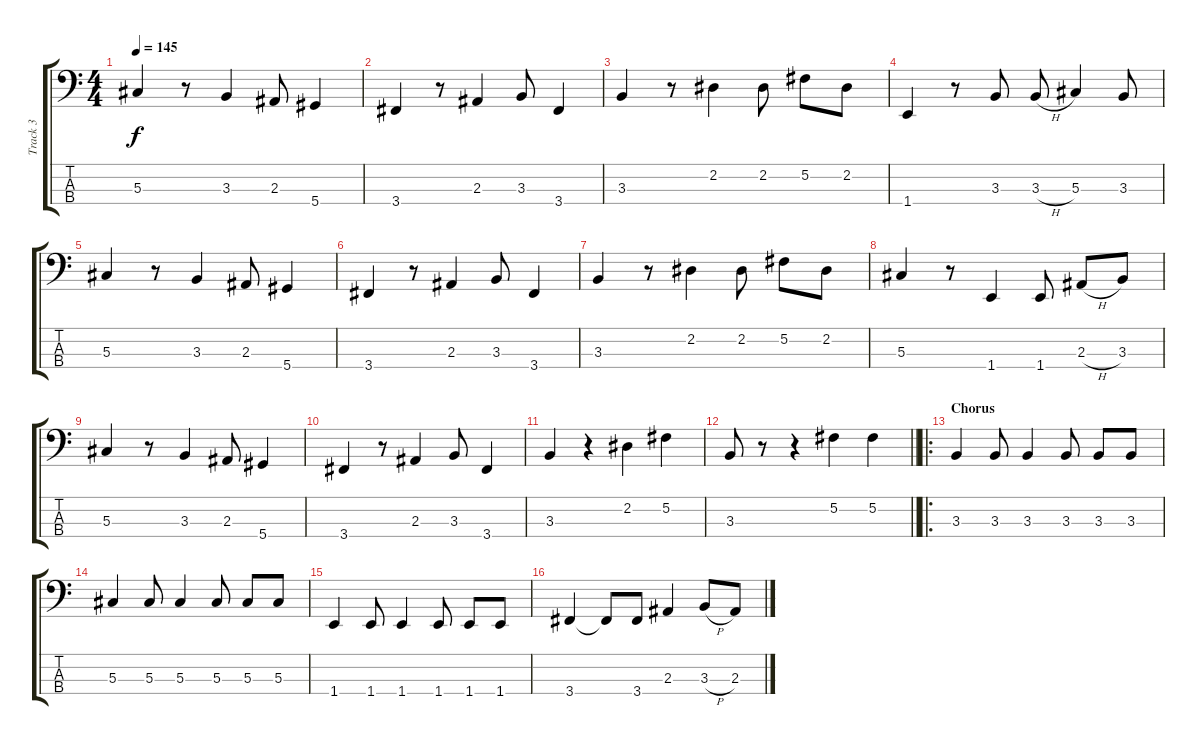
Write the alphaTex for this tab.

\track ("Track 3" "Track 3") {instrument electricbassfinger}
\staff {score tabs}
\tuning (Gb2 Db2 Ab1 Eb1) {hide}
\ts (4 4)
\tempo 145
\clef f4
\ks c
5.3.4{dy f} r.8 3.3.4 2.3.8 5.4.4 |
3.4.4 r.8 2.3.4 3.3.8 3.4.4 |
3.3.4 r.8 2.2.4 2.2.8 5.2.8 2.2.8 |
1.4.4 r.8 3.3.8 3.3{h}.8 5.3.4 3.3.8 |
5.3.4 r.8 3.3.4 2.3.8 5.4.4 |
3.4.4 r.8 2.3.4 3.3.8 3.4.4 |
3.3.4 r.8 2.2.4 2.2.8 5.2.8 2.2.8 |
5.3.4 r.8 1.4.4 1.4.8 2.3{h}.8 3.3.8 |
5.3.4 r.8 3.3.4 2.3.8 5.4.4 |
3.4.4 r.8 2.3.4 3.3.8 3.4.4 |
3.3.4 r.4 2.2.4 5.2.4 |
\barLineRight lightlight
3.3.8 r.8 r.4 5.2.4 5.2.4 |
\ro
\section ("" "Chorus")
3.3.4 3.3.8 3.3.4 3.3.8 3.3.8 3.3.8 |
5.3.4 5.3.8 5.3.4 5.3.8 5.3.8 5.3.8 |
1.4.4 1.4.8 1.4.4 1.4.8 1.4.8 1.4.8 |
3.4.4 3.4{t}.8 3.4.8 2.3.4 3.3{h}.8 2.3.8
